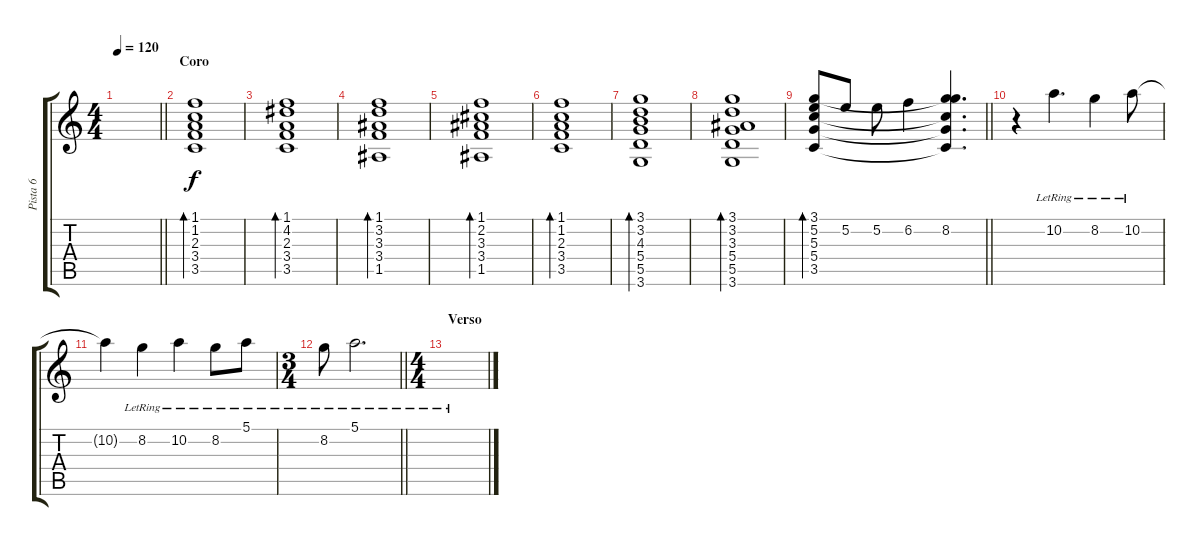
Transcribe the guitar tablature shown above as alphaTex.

\track ("Pista 6" "Pista 6") {instrument electricguitarclean}
\staff {score tabs}
\tuning (E4 B3 G3 D3 A2 E2) {hide}
\ts (4 4)
\tempo 120
\clef g2
\barLineRight lightlight
\ks c
|
\section ("" "Coro")
(1.1 1.2 2.3 3.4 3.5).1{bd 60} |
(1.1 4.2 2.3 3.4 3.5).1{bd 60} |
(1.1 3.2 3.3 3.4 1.5).1{bd 60} |
(1.1 2.2 3.3 3.4 1.5).1{bd 60} |
(1.1 1.2 2.3 3.4 3.5).1{bd 60} |
(3.1 3.2 4.3 5.4 5.5 3.6).1{bd 60} |
(3.1 3.2 3.3 5.4 5.5 3.6).1{bd 60} |
\barLineRight lightlight
(3.1 5.2 5.3 5.4 3.5).8{bd 60} 5.2.8 5.2.8 6.2.4 (3.1{t} 8.2 5.3{t} 5.4{t} 3.5{t}).4{d} |
r.4 10.2{lr}.4{d} 8.2{lr}.4 10.2{lr}.8 |
10.2{t}.4 8.2{lr}.4 10.2{lr}.4 8.2{lr}.8 5.1{lr}.8 |
\ts (3 4)
\barLineRight lightlight
8.2{lr}.8 5.1{lr}.2{d} |
\ts (4 4)
\section ("" "Verso")
